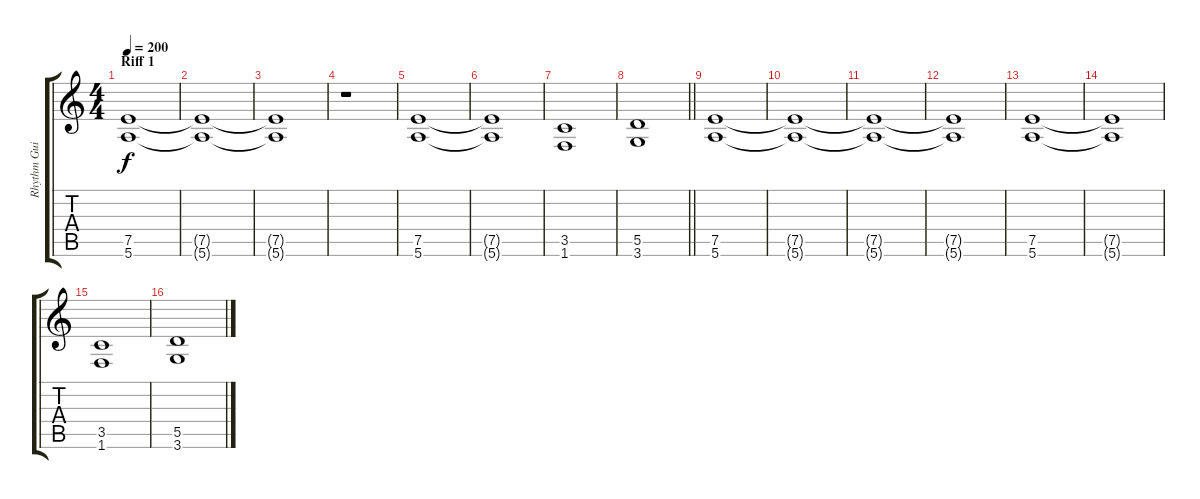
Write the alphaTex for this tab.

\track ("Rhythm Guitar 1: Juha-Pekka Alanen" "Rhythm Gui") {instrument distortionguitar}
\staff {score tabs}
\tuning (E4 B3 G3 D3 A2 E2) {hide}
\ts (4 4)
\section ("" "Riff 1")
\tempo 200
\clef g2
\ks aminor
(7.5 5.6).1{dy f volume 0} |
(7.5{t} 5.6{t}).1 |
(7.5{t} 5.6{t}).1 |
r.1 |
(7.5 5.6).1{volume 14} |
(7.5{t} 5.6{t}).1 |
(3.5 1.6).1 |
\barLineRight lightlight
(5.5 3.6).1 |
(7.5 5.6).1 |
(7.5{t} 5.6{t}).1 |
(7.5{t} 5.6{t}).1 |
(7.5{t} 5.6{t}).1 |
(7.5 5.6).1 |
(7.5{t} 5.6{t}).1 |
(3.5 1.6).1 |
(5.5 3.6).1
